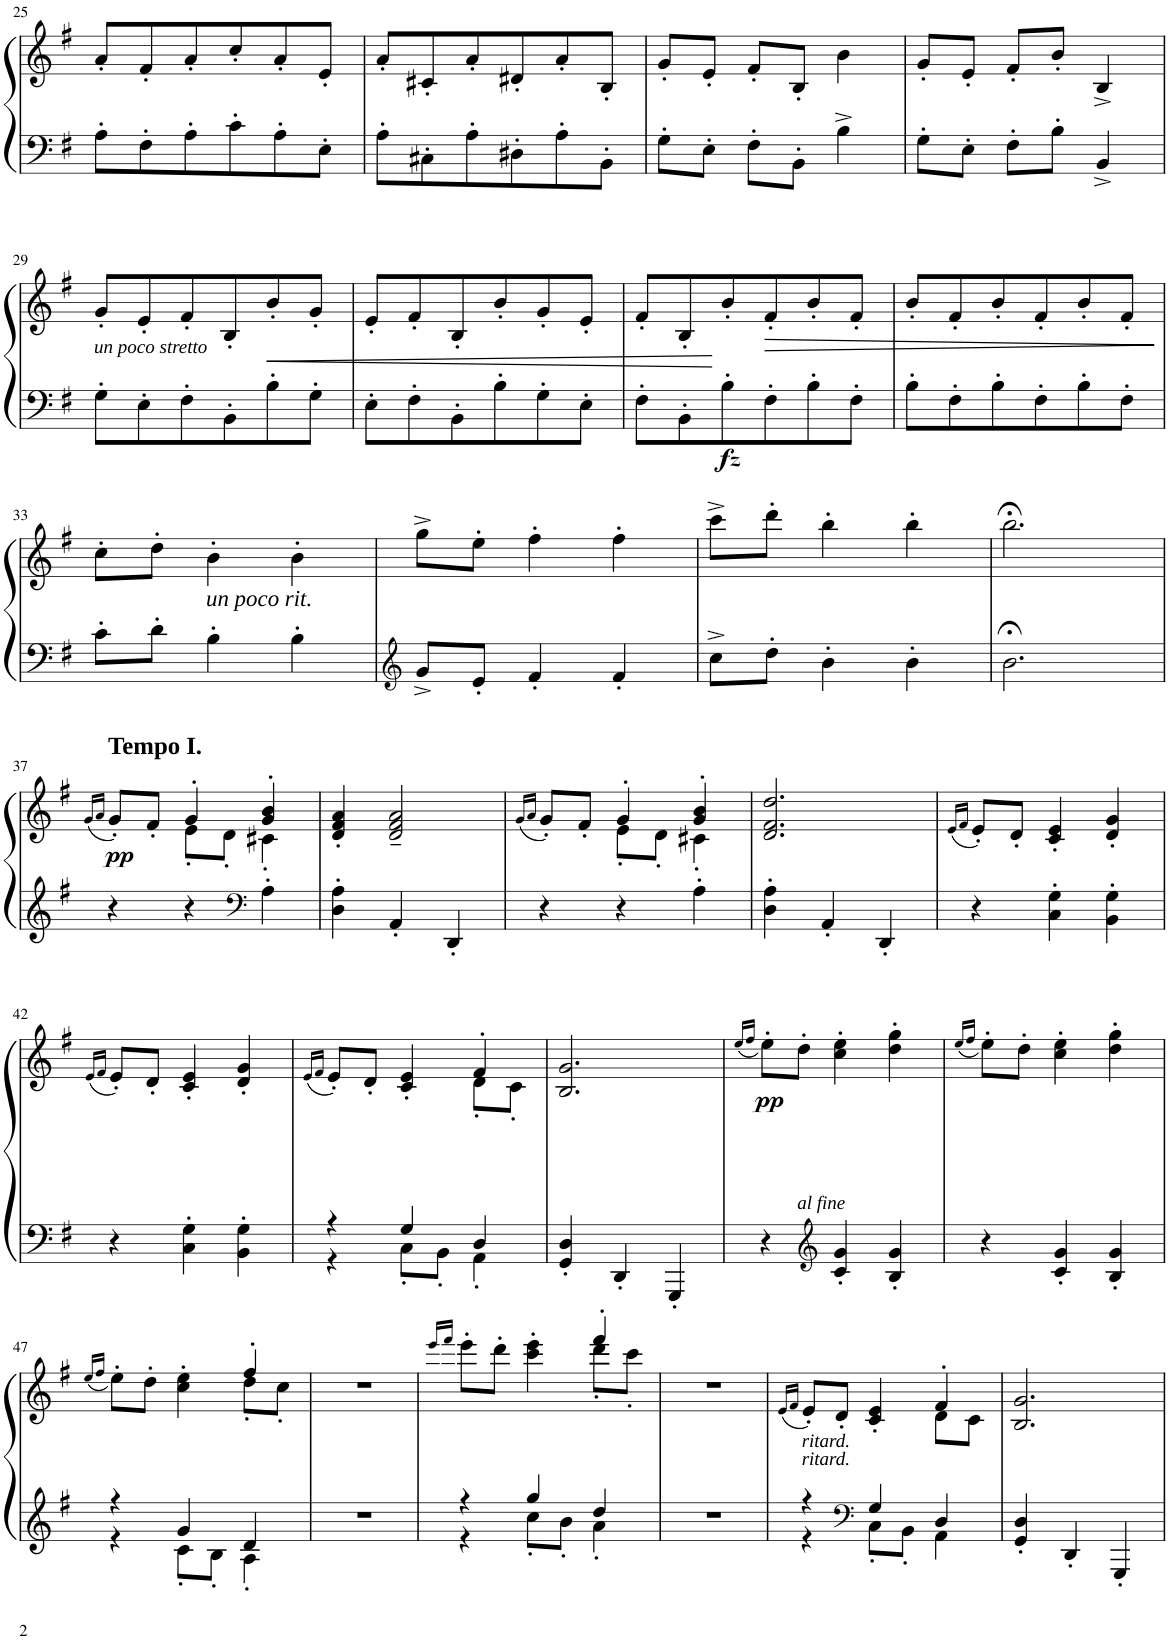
**kern	**kern	**dynam
*part1	*part1	*part1
*staff2	*staff1	*staff1/2
*I"Midi_1	*	*
!!LO:PB:g=z
*clefF4	*clefG2	*
*k[f#]	*k[f#]	*
*G:	*G:	*
*M3/4	*M3/4	*
=25	=25	=25
8A'\L	8a'/L	.
8F#'\	8f#'/	.
8A'\	8a'/	.
8c'\	8cc'/	.
8A'\	8a'/	.
8E'\J	8e'/J	.
=26	=26	=26
8A'\L	8a'/L	.
8C#X'\	8c#X'/	.
8A'\	8a'/	.
8D#X'\	8d#X'/	.
8A'\	8a'/	.
8BB'\J	8B'/J	.
=27	=27	=27
8G'\L	8g'/L	.
8E'\J	8e'/J	.
8F#'\L	8f#'/L	.
8BB'\J	8B'/J	.
4B^\	4b\	.
=28	=28	=28
8G'\L	8g'/L	.
8E'\J	8e'/J	.
8F#'\L	8f#'/L	.
8B'\J	8b'/J	.
4BB^/	4B^/	.
!!LO:LB:g=z
=29	=29	=29
!LO:TX:a:i:t=un poco stretto	!	!
8G'\L	8g'/L	.
8E'\	8e'/	.
8F#'\	8f#'/	.
8BB'\	8B'/	.
!	!	!LO:HP:b
8B'\	8b'/	<
8G'\J	8g'/J	.
=30	=30	=30
8E'\L	8e'/L	.
8F#'\	8f#'/	.
8BB'\	8B'/	.
8B'\	8b'/	.
8G'\	8g'/	.
8E'\J	8e'/J	.
=31	=31	=31
8F#'\L	8f#'/L	.
8BB'\	8B'/	.
!	!	!LO:DY:n=1:b=2
8B'\	8b'/	[ fz
!	!	!LO:HP:b
8F#'\	8f#'/	>
8B'\	8b'/	.
8F#'\J	8f#'/J	.
=32	=32	=32
8B'\L	8b'/L	.
8F#'\	8f#'/	.
8B'\	8b'/	.
8F#'\	8f#'/	.
8B'\	8b'/	.
8F#'\J	8f#'/J	.
.	.	]
!!LO:LB:g=z
=33	=33	=33
8c'\L	8cc'\L	.
8d'\J	8dd'\J	.
!LO:TX:a:i:t=un poco rit.	!	!
4B'\	4b'\	.
4B'\	4b'\	.
=34	=34	=34
*clefG2	*	*
8g^/L	8gg^\L	.
8e'/J	8ee'\J	.
4f#'/	4ff#'\	.
4f#'/	4ff#'\	.
=35	=35	=35
8cc^\L	8ccc^\L	.
8dd'\J	8ddd'\J	.
4b'\	4bb'\	.
4b'\	4bb'\	.
=36	=36	=36
2.b;<\	2.bb;<\	.
!!LO:LB:g=z
=37	=37	=37
.	(16qg/LL	.
.	16qa/JJ	.
*	*^	*
!	!LO:TX:a:B:t=Tempo I.	!	!
!	!	!	!LO:DY:b
4r	8g'/L)	4ryy	pp
.	8f#'/J	.	.
4r	4g'/	8e'\L	.
.	.	8d'\J	.
*clefF4	*	*	*
4A'\	4g/' 4b/'	4c#X'\	.
*	*v	*v	*
=38	=38	=38
4D\' 4A\'	4d/' 4f#/' 4a/'	.
4AA'/	2d/~ 2f#/~ 2a/~	.
4DD'/	.	.
=39	=39	=39
.	(16qg/LL	.
.	16qa/JJ	.
*	*^	*
4r	8g'/L)	4ryy	.
.	8f#'/J	.	.
4r	4g'/	8e'\L	.
.	.	8d'\J	.
4A'\	4g/' 4b/'	4c#X'\	.
*	*v	*v	*
=40	=40	=40
4D\' 4A\'	2.d/ 2.f#/ 2.dd/	.
4AA'/	.	.
4DD'/	.	.
=41	=41	=41
.	(16qe/LL	.
.	16qf#/JJ	.
4r	8e'/L)	.
.	8d'/J	.
4C\' 4G\'	4c/' 4e/'	.
4BB\' 4G\'	4d/' 4g/'	.
!!LO:LB:g=z
=42	=42	=42
.	(16qe/LL	.
.	16qf#/JJ	.
4r	8e'/L)	.
.	8d'/J	.
4C\' 4G\'	4c/' 4e/'	.
4BB\' 4G\'	4d/' 4g/'	.
=43	=43	=43
.	(16qe/LL	.
.	16qf#/JJ	.
*^	*^	*
4r	4r	8e'/L)	2ryy	.
.	.	8d'/J	.	.
4G/	8C'\L	4c/' 4e/'	.	.
.	8BB'\J	.	.	.
4D/	4AA'\	4f#'/	8d'\L	.
.	.	.	8c'\J	.
*v	*v	*	*	*
*	*v	*v	*
=44	=44	=44
4GG/' 4D/'	2.B/ 2.g/	.
4DD'/	.	.
4GGG'/	.	.
=45	=45	=45
.	(16qee/LL	.
.	16qff#/JJ	.
!	!	!LO:DY:b
4r	8ee'\L)	pp
!	!LO:TX:b:i:t=al fine	!
.	8dd'\J	.
*clefG2	*	*
4c/' 4g/'	4cc\' 4ee\'	.
4B/' 4g/'	4dd\' 4gg\'	.
=46	=46	=46
.	(16qee/LL	.
.	16qff#/JJ	.
4r	8ee'\L)	.
.	8dd'\J	.
4c/' 4g/'	4cc\' 4ee\'	.
4B/' 4g/'	4dd\' 4gg\'	.
!!LO:LB:g=z
=47	=47	=47
.	(16qee/LL	.
.	16qff#/JJ	.
*^	*^	*
4r	4r	8ee'\L)	2ryy	.
.	.	8dd'\J	.	.
4g/	8c'\L	4cc\' 4ee\'	.	.
.	8B'\J	.	.	.
4d/	4A'\	4ff#'/	8dd'\L	.
.	.	.	8cc'\J	.
*v	*v	*	*	*
*	*v	*v	*
=48	=48	=48
2.r	2.r	.
=49	=49	=49
.	16qeee/LL	.
.	16qfff#/JJ	.
*^	*^	*
4r	4r	8eee'\L	2ryy	.
.	.	8ddd'\J	.	.
4gg/	8cc'\L	4ccc\' 4eee\'	.	.
.	8b'\J	.	.	.
4dd/	4a'\	4fff#'/	8ddd'\L	.
.	.	.	8ccc'\J	.
*v	*v	*	*	*
*	*v	*v	*
=50	=50	=50
2.r	2.r	.
=51	=51	=51
.	(16qe/LL	.
.	16qf#/JJ	.
*^	*^	*
!LO:TX:a:i:t=ritard.	!	!	!	!
!LO:TX:a:i:t=ritard.	!	!	!	!
4r	4r	8e'/L)	2ryy	.
.	.	8d'/J	.	.
*clefF4	*	*	*	*
4G/	8C'\L	4c/' 4e/'	.	.
.	8BB'\J	.	.	.
4D/	4AA\	4f#'/	8d\L	.
.	.	.	8c\J	.
*v	*v	*	*	*
*	*v	*v	*
=52	=52	=52
4GG/' 4D/'	2.B/ 2.g/	.
4DD'/	.	.
4GGG'/	.	.
=	=	=
*-	*-	*-
